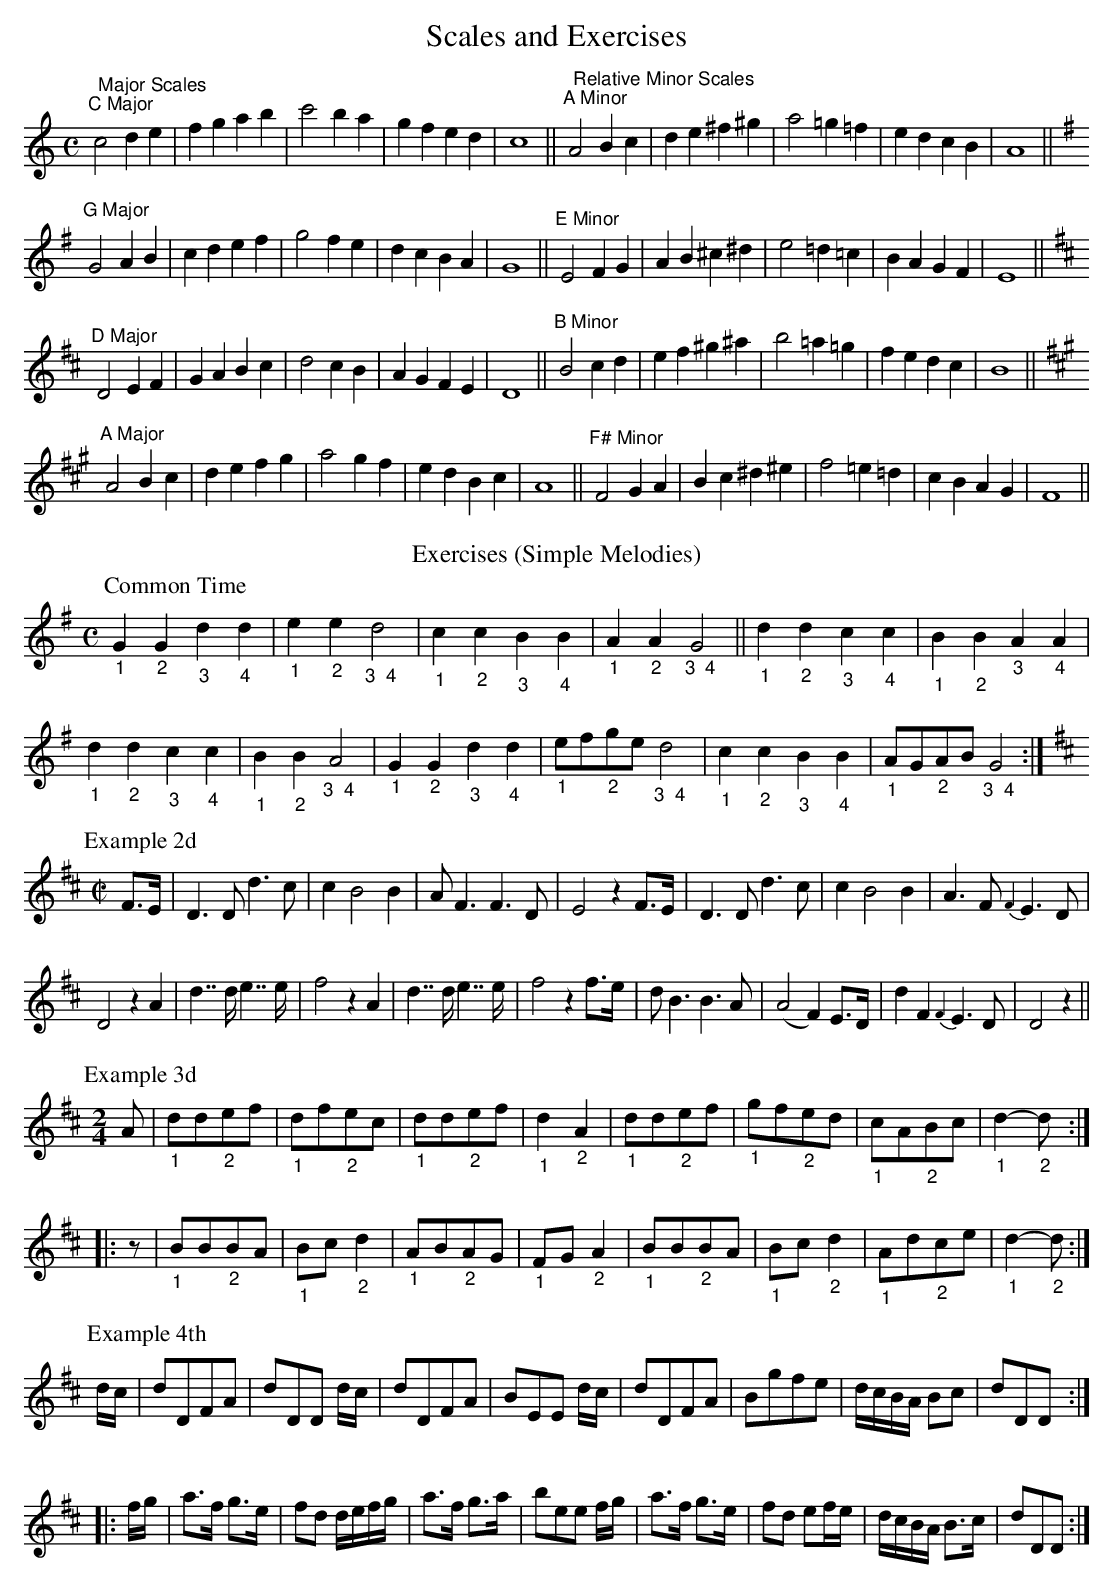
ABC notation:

X:1
T:Scales and Exercises
M:C
L:1/4
Q:1/4=100
K:C
"^  Major Scales""^C Major"c2de|fgab|c'2ba|gfed|c4||"^  Relative Minor Scales""^A Minor"A2Bc|de^f^g|a2=g=f|edcB|A4||
[K:G]"^G Major"G2AB|cdef|g2fe|dcBA|G4||"^E Minor"E2FG|AB^c^d|e2=d=c|BAGF|E4||
[K:D]"^D Major"D2EF|GABc|d2cB|AGFE|D4||"^B Minor"B2cd|ef^g^a|b2=a=g|fedc|B4||
[K:A]"^A Major"A2Bc|defg|a2gf|edBc|A4||"^F# Minor"F2GA|Bc^d^e|f2=e=d|cBAG|F4||
T:Exercises (Simple Melodies)
M:C
L:1/4
Q:1/4=100
K:G
P:Common Time
"_1"G"_2"G"_3"d"_4"d|"_1"e"_2"e"_3  4"d2|"_1"c"_2"c"_3"B"_4"B|"_1"A"_2"A"_3  4"G2||"_1"d"_2"d"_3"c"_4"c|"_1"B"_2"B"_3"A"_4"A|
"_1"d"_2"d"_3"c"_4"c|"_1"B"_2"B"_3  4"A2|"_1"G"_2"G"_3"d"_4"d|"_1"e/f/"_2"g/e/ "_3  4"d2|"_1"c"_2"c"_3"B"_4"B|"_1"A/G/"_2"A/B/ "_3  4"G2:|
P:Example 2d
M:C|
L:1/8
[K:D]F>E|D3D d3c|c2B4B2|AF3 F3D|E4z2 F>E|D3D d3c|c2B4B2|A3F {F2}E3D|
D4 z2A2|d2>>d2 e2>>e2|f4 z2A2|d2>>d2 e2>>e2|f4 z2f>e|dB3 B3A|(A4 F2)E>D|d2F2{F2}E3D|D4z2||
P:Example 3d
M:2/4
A|"_1"dd"_2"ef|"_1"df"_2"ec|"_1"dd"_2"ef|"_1"d2"_2"A2|"_1"dd"_2"ef|"_1"gf"_2"ed|"_1"cA"_2"Bc|"_1"d2-"_2"d::
z|"_1"BB"_2"BA|"_1"Bc"_2"d2|"_1"AB"_2"AG|"_1"FG"_2"A2|"_1"BB"_2"BA|"_1"Bc"_2"d2|"_1"Ad"_2"ce|"_1"d2-"_2"d:|
P:Example 4th
d/c/|dDFA|dDD d/c/|dDFA|BEE d/c/|dDFA|Bgfe|d/c/B/A/ Bc|dDD::
f/g/|a>f g>e|fd d/e/f/g/|a>f g>a|bee f/g/|a>f g>e|fd ef/e/|d/c/B/A/ B>c|dDD:|
